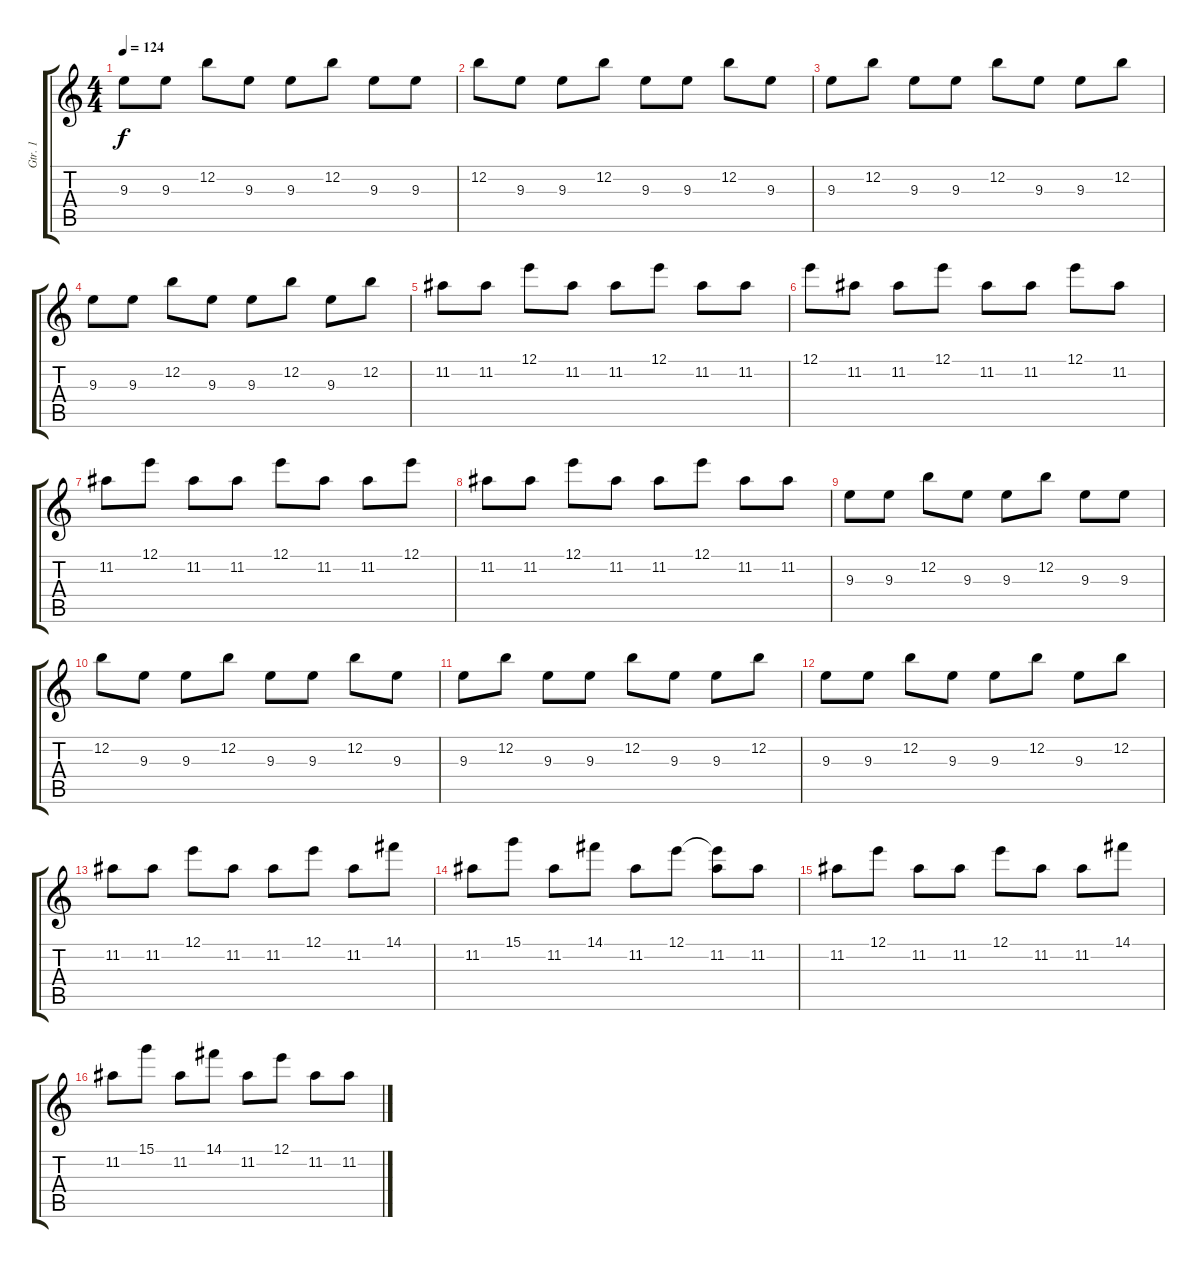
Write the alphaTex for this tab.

\track ("Gtr. 1" "Gtr. 1") {instrument distortionguitar}
\staff {score tabs}
\tuning (E4 B3 G3 D3 A2 E2) {hide}
\ts (4 4)
\tempo 124
\clef g2
\ks c
9.3.8{dy f} 9.3.8 12.2.8 9.3.8 9.3.8 12.2.8 9.3.8 9.3.8 |
12.2.8 9.3.8 9.3.8 12.2.8 9.3.8 9.3.8 12.2.8 9.3.8 |
9.3.8 12.2.8 9.3.8 9.3.8 12.2.8 9.3.8 9.3.8 12.2.8 |
9.3.8 9.3.8 12.2.8 9.3.8 9.3.8 12.2.8 9.3.8 12.2.8 |
11.2.8 11.2.8 12.1.8 11.2.8 11.2.8 12.1.8 11.2.8 11.2.8 |
12.1.8 11.2.8 11.2.8 12.1.8 11.2.8 11.2.8 12.1.8 11.2.8 |
11.2.8 12.1.8 11.2.8 11.2.8 12.1.8 11.2.8 11.2.8 12.1.8 |
11.2.8 11.2.8 12.1.8 11.2.8 11.2.8 12.1.8 11.2.8 11.2.8 |
9.3.8 9.3.8 12.2.8 9.3.8 9.3.8 12.2.8 9.3.8 9.3.8 |
12.2.8 9.3.8 9.3.8 12.2.8 9.3.8 9.3.8 12.2.8 9.3.8 |
9.3.8 12.2.8 9.3.8 9.3.8 12.2.8 9.3.8 9.3.8 12.2.8 |
9.3.8 9.3.8 12.2.8 9.3.8 9.3.8 12.2.8 9.3.8 12.2.8 |
11.2.8 11.2.8 12.1.8 11.2.8 11.2.8 12.1.8 11.2.8 14.1.8 |
11.2.8 15.1.8 11.2.8 14.1.8 11.2.8 12.1.8 (12.1{t} 11.2).8 11.2.8 |
11.2.8 12.1.8 11.2.8 11.2.8 12.1.8 11.2.8 11.2.8 14.1.8 |
11.2.8 15.1.8 11.2.8 14.1.8 11.2.8 12.1.8 11.2.8 11.2.8
